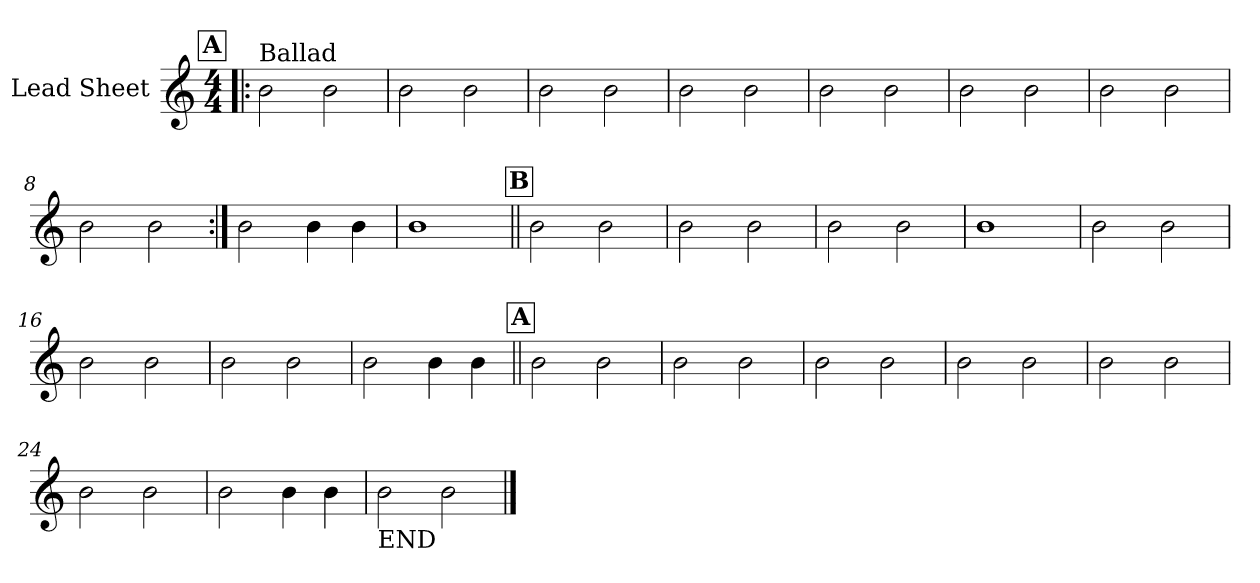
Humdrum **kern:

**kern
*part1
*staff1
*I"Lead Sheet
*clefG2
*k[]
*M4/4
!!LO:REH:place=s1:a:fs=14:t=A
=1!|:
!LO:TX:a:t=Ballad
2b\
2b\
=2
2b\
2b\
=3
2b\
2b\
=4
2b\
2b\
!!LO:LB:g=z
=5
2b\
2b\
=6
2b\
2b\
=7
2b\
2b\
=8
2b\
2b\
!!LO:LB:g=z
=9:|!
2b\
4b\
4b\
=10
1b
!!LO:LB:g=z
!!LO:REH:place=s1:a:fs=14:t=B
=11||
2b\
2b\
=12
2b\
2b\
=13
2b\
2b\
=14
1b
!!LO:LB:g=z
=15
2b\
2b\
=16
2b\
2b\
=17
2b\
2b\
=18
2b\
4b\
4b\
!!LO:LB:g=z
!!LO:REH:place=s1:a:fs=14:t=A
=19||
2b\
2b\
=20
2b\
2b\
=21
2b\
2b\
=22
2b\
2b\
!!LO:LB:g=z
=23
2b\
2b\
=24
2b\
2b\
=25
2b\
4b\
4b\
=26
!LO:TX:b:t=END
2b\
2b\
==
*-
